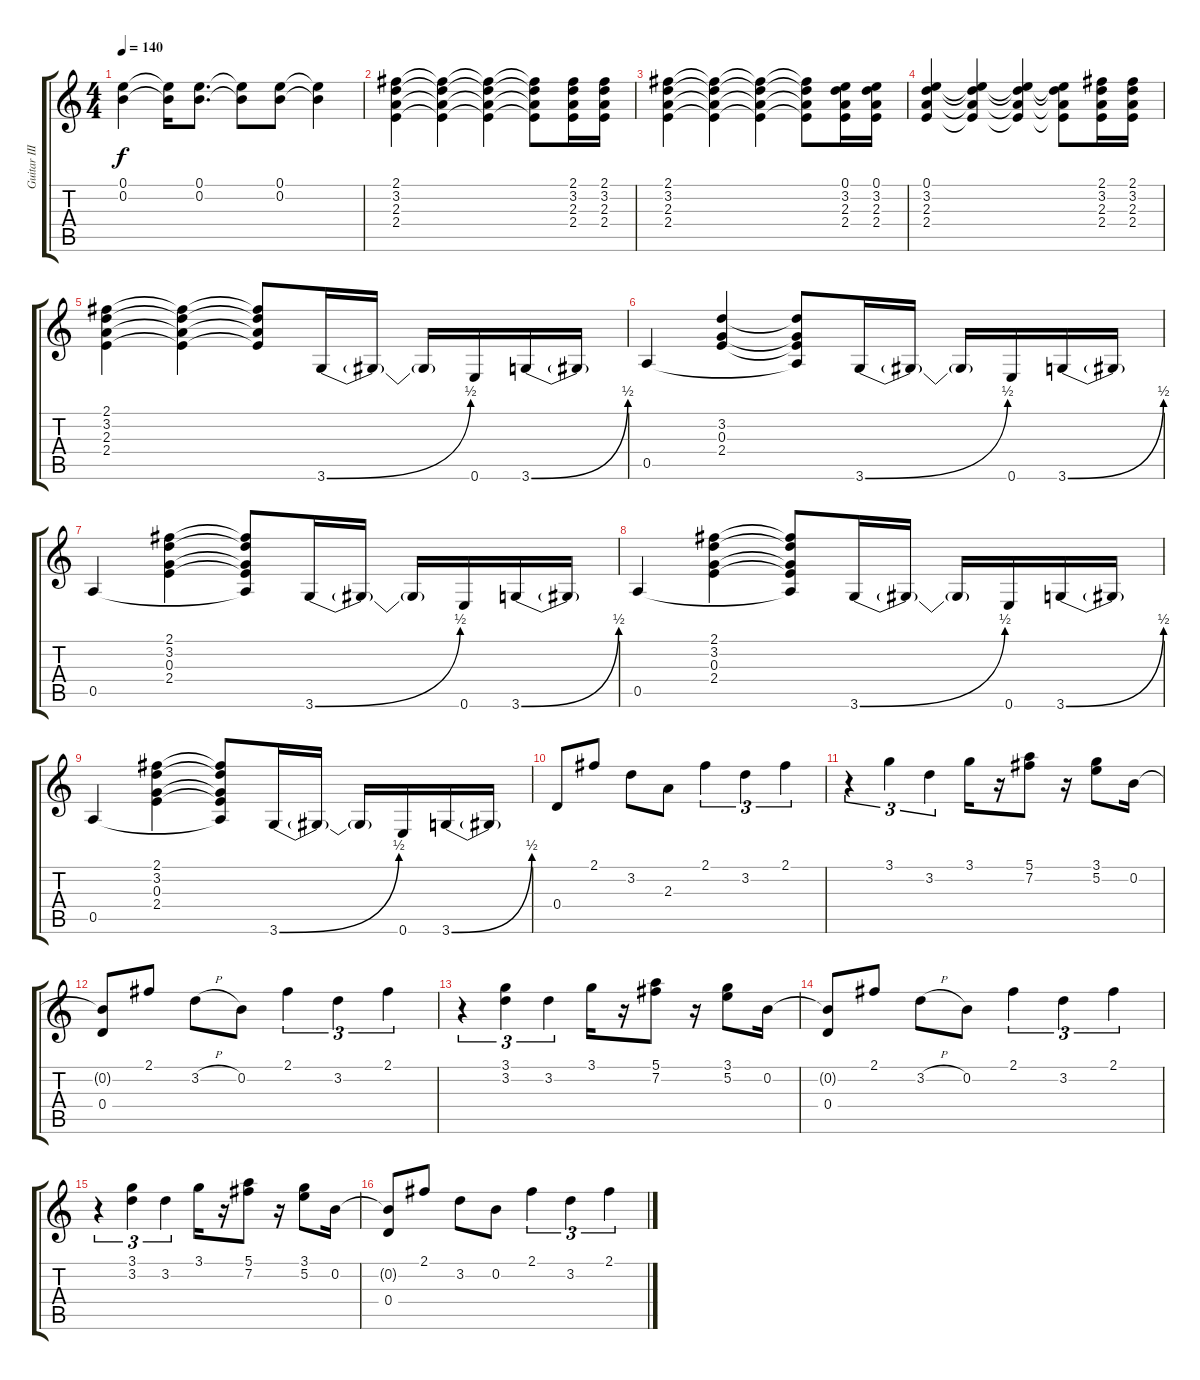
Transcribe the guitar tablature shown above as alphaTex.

\track ("Guitar III (12-string)" "Guitar III") {instrument distortionguitar}
\staff {score tabs}
\tuning (E4 B3 G3 D3 A2 E2) {hide}
\ts (4 4)
\tempo 140
\clef g2
\ks c
(0.1 0.2).4{dy f} (0.1{t} 0.2{t}).16 (0.1 0.2).8{d} (0.1{t} 0.2{t}).8 (0.1 0.2).8 (0.1{t} 0.2{t}).4 |
(2.1 3.2 2.3 2.4).4 (2.1{t} 3.2{t} 2.3{t} 2.4{t}).4 (2.1{t} 3.2{t} 2.3{t} 2.4{t}).4 (2.1{t} 3.2{t} 2.3{t} 2.4{t}).8 (2.1 3.2 2.3 2.4).16 (2.1 3.2 2.3 2.4).16 |
(2.1 3.2 2.3 2.4).4 (2.1{t} 3.2{t} 2.3{t} 2.4{t}).4 (2.1{t} 3.2{t} 2.3{t} 2.4{t}).4 (2.1{t} 3.2{t} 2.3{t} 2.4{t}).8 (0.1 3.2 2.3 2.4).16 (0.1 3.2 2.3 2.4).16 |
(0.1 3.2 2.3 2.4).4 (0.1{t} 3.2{t} 2.3{t} 2.4{t}).4 (0.1{t} 3.2{t} 2.3{t} 2.4{t}).4 (0.1{t} 3.2{t} 2.3{t} 2.4{t}).8 (2.1 3.2 2.3 2.4).16 (2.1 3.2 2.3 2.4).16 |
(2.1 3.2 2.3 2.4).4 (2.1{t} 3.2{t} 2.3{t} 2.4{t}).4 (2.1{t} 3.2{t} 2.3{t} 2.4{t}).8 3.6{be (bend 0 0 60 2)}.16 3.6{t}.16 3.6{t}.16 0.6.16 3.6{be (bend 0 0 60 2)}.16 3.6{t}.16 |
0.5.4 (3.2 0.3 2.4).4 (3.2{t} 0.3{t} 2.4{t} 0.5{t}).8 3.6{be (bend 0 0 60 2)}.16 3.6{t}.16 3.6{t}.16 0.6.16 3.6{be (bend 0 0 60 2)}.16 3.6{t}.16 |
0.5.4 (2.1 3.2 0.3 2.4).4 (2.1{t} 3.2{t} 0.3{t} 2.4{t} 0.5{t}).8 3.6{be (bend 0 0 60 2)}.16 3.6{t}.16 3.6{t}.16 0.6.16 3.6{be (bend 0 0 60 2)}.16 3.6{t}.16 |
0.5.4 (2.1 3.2 0.3 2.4).4 (2.1{t} 3.2{t} 0.3{t} 2.4{t} 0.5{t}).8 3.6{be (bend 0 0 60 2)}.16 3.6{t}.16 3.6{t}.16 0.6.16 3.6{be (bend 0 0 60 2)}.16 3.6{t}.16 |
0.5.4 (2.1 3.2 0.3 2.4).4 (2.1{t} 3.2{t} 0.3{t} 2.4{t} 0.5{t}).8 3.6{be (bend 0 0 60 2)}.16 3.6{t}.16 3.6{t}.16 0.6.16 3.6{be (bend 0 0 60 2)}.16 3.6{t}.16 |
0.4.8 2.1.8 3.2.8 2.3.8 2.1.4{tu (3 2)} 3.2.4{tu (3 2)} 2.1.4{tu (3 2)} |
r.4{tu (3 2)} 3.1.4{tu (3 2)} 3.2.4{tu (3 2)} 3.1.16 r.16 (5.1 7.2).8 r.16 (3.1 5.2).8 0.2.16 |
(0.2{t} 0.4).8 2.1.8 3.2{h}.8 0.2.8 2.1.4{tu (3 2)} 3.2.4{tu (3 2)} 2.1.4{tu (3 2)} |
r.4{tu (3 2)} (3.1 3.2).4{tu (3 2)} 3.2.4{tu (3 2)} 3.1.16 r.16 (5.1 7.2).8 r.16 (3.1 5.2).8 0.2.16 |
(0.2{t} 0.4).8 2.1.8 3.2{h}.8 0.2.8 2.1.4{tu (3 2)} 3.2.4{tu (3 2)} 2.1.4{tu (3 2)} |
r.4{tu (3 2)} (3.1 3.2).4{tu (3 2)} 3.2.4{tu (3 2)} 3.1.16 r.16 (5.1 7.2).8 r.16 (3.1 5.2).8 0.2.16 |
(0.2{t} 0.4).8 2.1.8 3.2.8 0.2.8 2.1.4{tu (3 2)} 3.2.4{tu (3 2)} 2.1.4{tu (3 2)}
